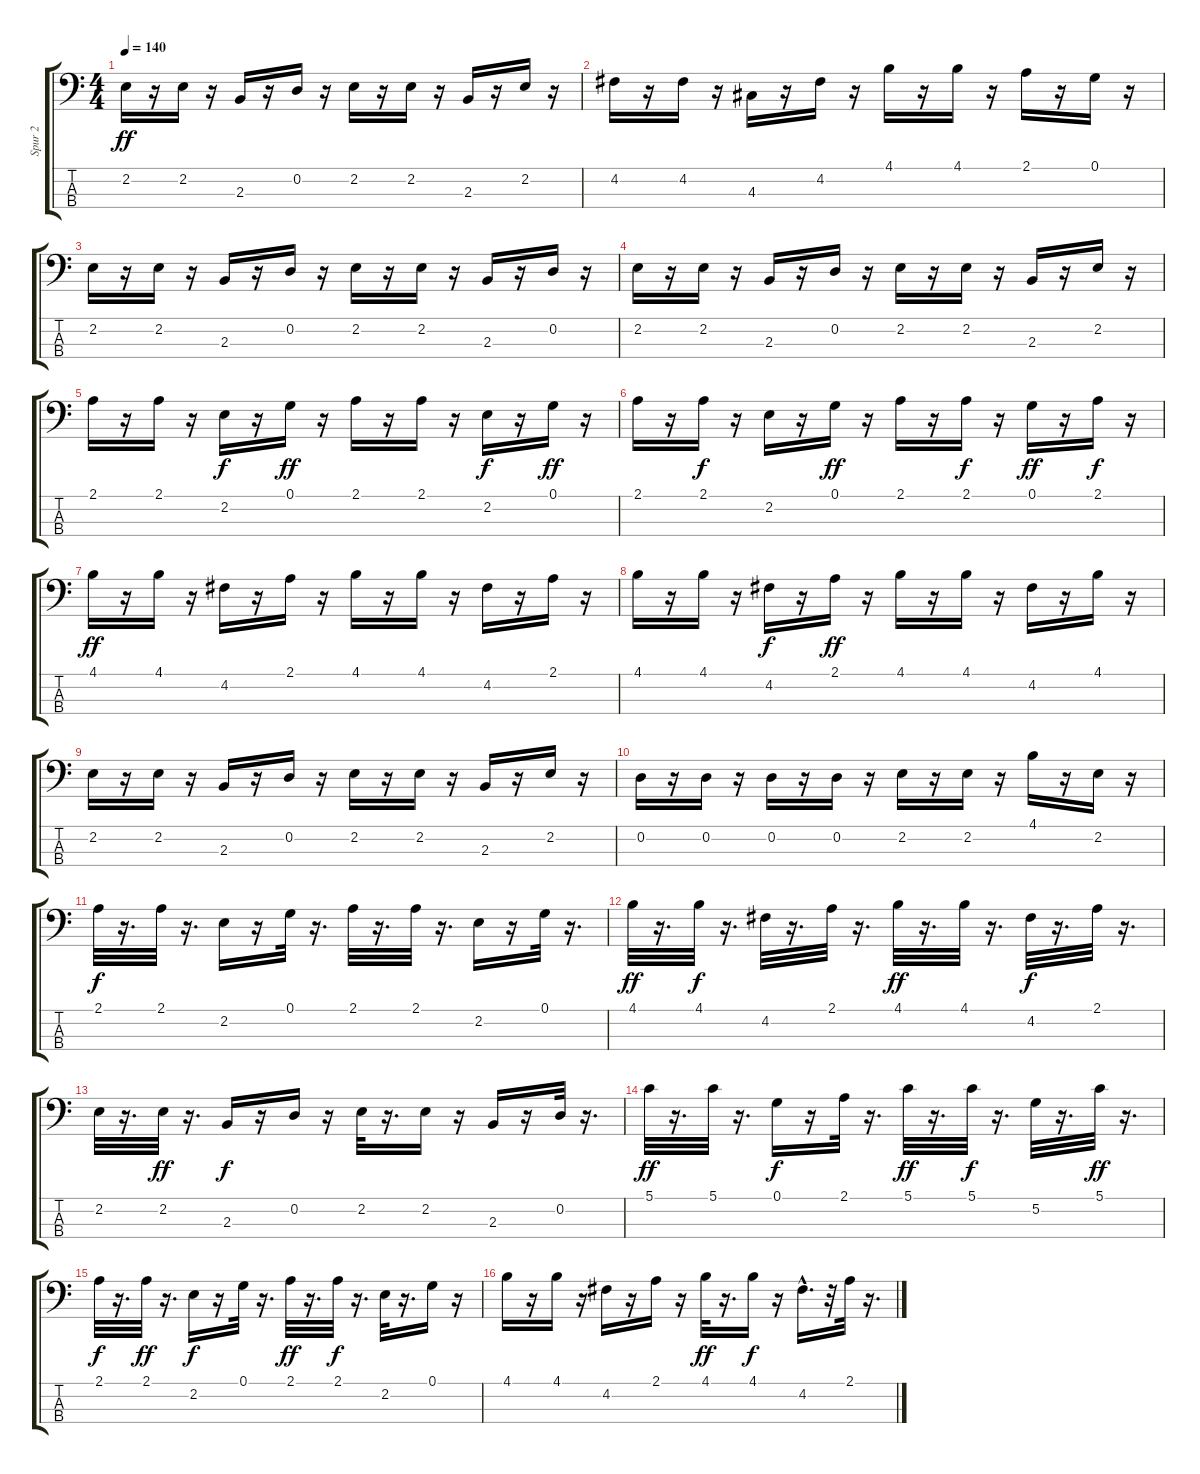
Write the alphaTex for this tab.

\track ("Spur 2" "Spur 2") {instrument electricbasspick}
\staff {score tabs}
\tuning (G2 D2 A1 E1) {hide}
\ts (4 4)
\tempo 140
\clef f4
\ks c
2.2.16{dy ff} r.16 2.2.16 r.16 2.3.16 r.16 0.2.16 r.16 2.2.16 r.16 2.2.16 r.16 2.3.16 r.16 2.2.16 r.16 |
4.2.16 r.16 4.2.16 r.16 4.3.16 r.16 4.2.16 r.16 4.1.16 r.16 4.1.16 r.16 2.1.16 r.16 0.1.16 r.16 |
2.2.16 r.16 2.2.16 r.16 2.3.16 r.16 0.2.16 r.16 2.2.16 r.16 2.2.16 r.16 2.3.16 r.16 0.2.16 r.16 |
2.2.16 r.16 2.2.16 r.16 2.3.16 r.16 0.2.16 r.16 2.2.16 r.16 2.2.16 r.16 2.3.16 r.16 2.2.16 r.16 |
2.1.16 r.16 2.1.16 r.16 2.2.16{dy f} r.16 0.1.16{dy ff} r.16 2.1.16 r.16 2.1.16 r.16 2.2.16{dy f} r.16 0.1.16{dy ff} r.16 |
2.1.16 r.16 2.1.16{dy f} r.16 2.2.16 r.16 0.1.16{dy ff} r.16 2.1.16 r.16 2.1.16{dy f} r.16 0.1.16{dy ff} r.16 2.1.16{dy f} r.16 |
4.1.16{dy ff} r.16 4.1.16 r.16 4.2.16 r.16 2.1.16 r.16 4.1.16 r.16 4.1.16 r.16 4.2.16 r.16 2.1.16 r.16 |
4.1.16 r.16 4.1.16 r.16 4.2.16{dy f} r.16 2.1.16{dy ff} r.16 4.1.16 r.16 4.1.16 r.16 4.2.16 r.16 4.1.16 r.16 |
2.2.16 r.16 2.2.16 r.16 2.3.16 r.16 0.2.16 r.16 2.2.16 r.16 2.2.16 r.16 2.3.16 r.16 2.2.16 r.16 |
0.2.16 r.16 0.2.16 r.16 0.2.16 r.16 0.2.16 r.16 2.2.16 r.16 2.2.16 r.16 4.1.16 r.16 2.2.16 r.16 |
2.1.32{dy f} r.16{d} 2.1.32 r.16{d} 2.2.16 r.16 0.1.32 r.16{d} 2.1.32 r.16{d} 2.1.32 r.16{d} 2.2.16 r.16 0.1.32 r.16{d} |
4.1.32{dy ff} r.16{d} 4.1.32{dy f} r.16{d} 4.2.32 r.16{d} 2.1.32 r.16{d} 4.1.32{dy ff} r.16{d} 4.1.32 r.16{d} 4.2.32{dy f} r.16{d} 2.1.32 r.16{d} |
2.2.32 r.16{d} 2.2.32{dy ff} r.16{d} 2.3.16{dy f} r.16 0.2.16 r.16 2.2.32 r.16{d} 2.2.16 r.16 2.3.16 r.16 0.2.32 r.16{d} |
5.1.32{dy ff} r.16{d} 5.1.32 r.16{d} 0.1.16{dy f} r.16 2.1.32 r.16{d} 5.1.32{dy ff} r.16{d} 5.1.32{dy f} r.16{d} 5.2.32 r.16{d} 5.1.32{dy ff} r.16{d} |
2.1.32{dy f} r.16{d} 2.1.32{dy ff} r.16{d} 2.2.16{dy f} r.16 0.1.32 r.16{d} 2.1.32{dy ff} r.16{d} 2.1.32{dy f} r.16{d} 2.2.32 r.16{d} 0.1.16 r.16 |
4.1.16 r.16 4.1.16 r.16 4.2.16 r.16 2.1.16 r.16 4.1.32{dy ff} r.16{d} 4.1.16{dy f} r.16 4.2{hac}.16{d} r.32 2.1.32 r.16{d}
